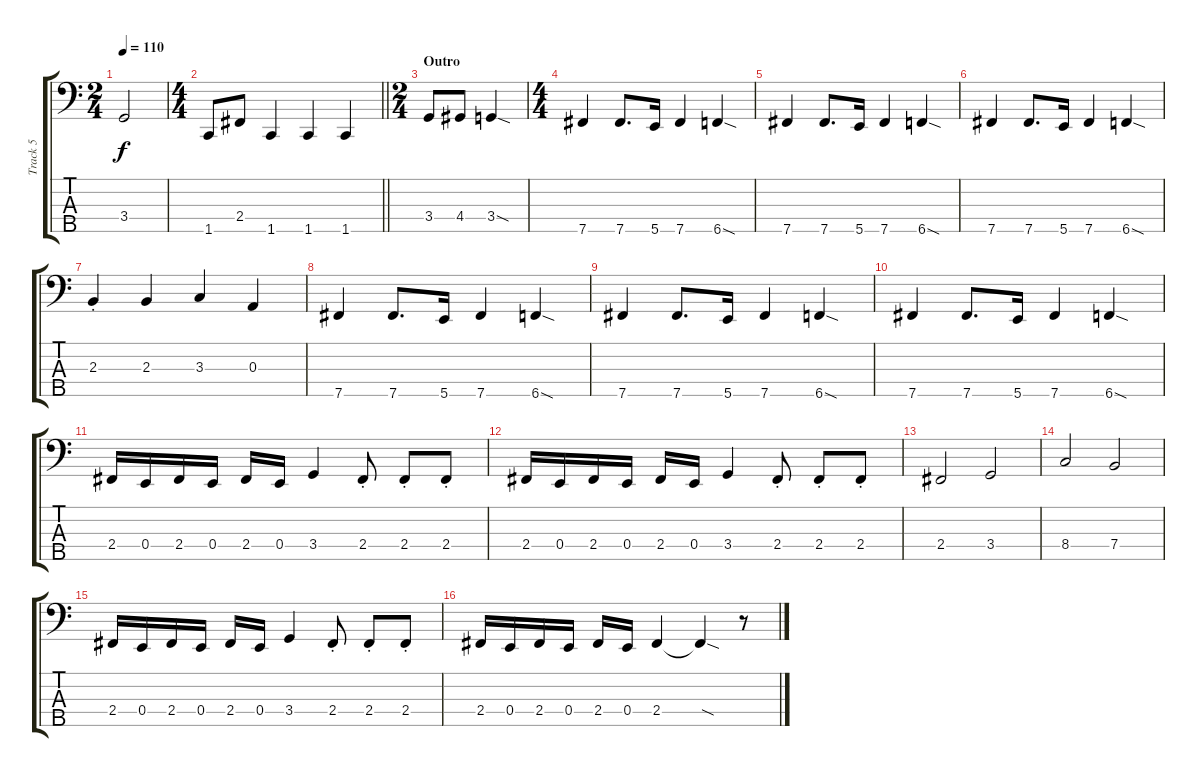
\track ("Track 5" "Track 5") {instrument electricbassfinger}
\staff {score tabs}
\tuning (G2 D2 A1 E1 B0) {hide}
\ts (2 4)
\tempo 110
\clef f4
\ks c
3.4{t}.2{dy f} |
\ts (4 4)
\barLineRight lightlight
1.5.8 2.4.8 1.5.4 1.5.4 1.5.4 |
\ts (2 4)
\section ("" "Outro")
3.4.8 4.4.8 3.4{sod}.4 |
\ts (4 4)
7.5.4 7.5.8{d} 5.5.16 7.5.4 6.5{sod}.4 |
7.5.4 7.5.8{d} 5.5.16 7.5.4 6.5{sod}.4 |
7.5.4 7.5.8{d} 5.5.16 7.5.4 6.5{sod}.4 |
2.3{st}.4 2.3.4 3.3.4 0.3.4 |
7.5.4 7.5.8{d} 5.5.16 7.5.4 6.5{sod}.4 |
7.5.4 7.5.8{d} 5.5.16 7.5.4 6.5{sod}.4 |
7.5.4 7.5.8{d} 5.5.16 7.5.4 6.5{sod}.4 |
2.4.16 0.4.16 2.4.16 0.4.16 2.4.16 0.4.16 3.4.4 2.4{st}.8 2.4{st}.8 2.4{st}.8 |
2.4.16 0.4.16 2.4.16 0.4.16 2.4.16 0.4.16 3.4.4 2.4{st}.8 2.4{st}.8 2.4{st}.8 |
2.4.2 3.4.2 |
8.4.2 7.4.2 |
2.4.16 0.4.16 2.4.16 0.4.16 2.4.16 0.4.16 3.4.4 2.4{st}.8 2.4{st}.8 2.4{st}.8 |
2.4.16 0.4.16 2.4.16 0.4.16 2.4.16 0.4.16 2.4.4 2.4{sod t}.4 r.8
